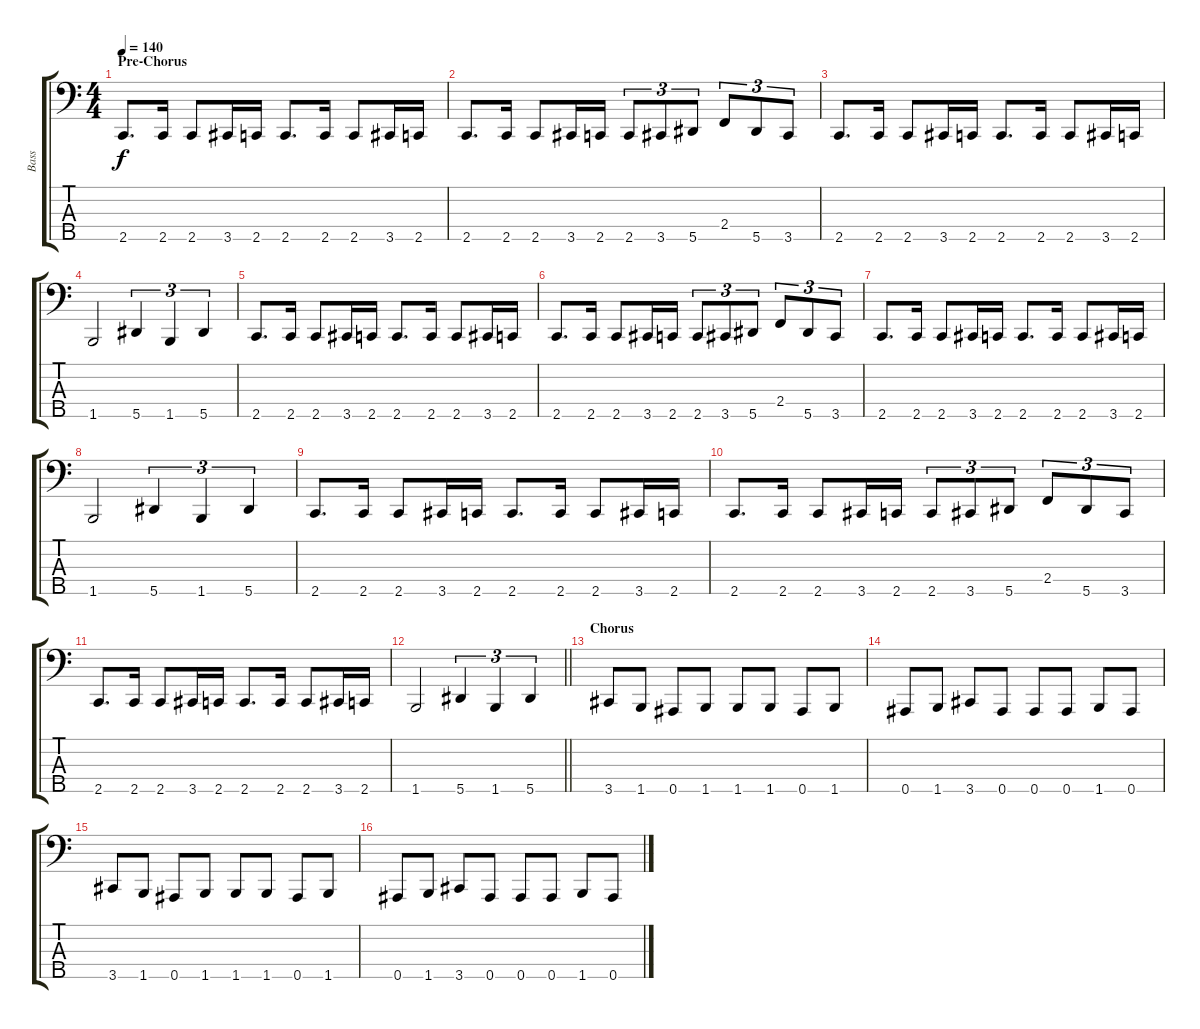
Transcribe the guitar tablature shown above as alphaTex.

\track ("Bass" "Bass") {instrument electricbassfinger}
\staff {score tabs}
\tuning (Gb2 Db2 Ab1 Eb1 Bb0) {hide}
\ts (4 4)
\section ("" "Pre-Chorus")
\tempo 140
\clef f4
\ks c
2.5.8{d dy f} 2.5.16 2.5.8 3.5.16 2.5.16 2.5.8{d} 2.5.16 2.5.8 3.5.16 2.5.16 |
2.5.8{d} 2.5.16 2.5.8 3.5.16 2.5.16 2.5.8{tu (3 2)} 3.5.8{tu (3 2)} 5.5.8{tu (3 2)} 2.4.8{tu (3 2)} 5.5.8{tu (3 2)} 3.5.8{tu (3 2)} |
2.5.8{d} 2.5.16 2.5.8 3.5.16 2.5.16 2.5.8{d} 2.5.16 2.5.8 3.5.16 2.5.16 |
1.5.2 5.5.4{tu (3 2)} 1.5.4{tu (3 2)} 5.5.4{tu (3 2)} |
2.5.8{d} 2.5.16 2.5.8 3.5.16 2.5.16 2.5.8{d} 2.5.16 2.5.8 3.5.16 2.5.16 |
2.5.8{d} 2.5.16 2.5.8 3.5.16 2.5.16 2.5.8{tu (3 2)} 3.5.8{tu (3 2)} 5.5.8{tu (3 2)} 2.4.8{tu (3 2)} 5.5.8{tu (3 2)} 3.5.8{tu (3 2)} |
2.5.8{d} 2.5.16 2.5.8 3.5.16 2.5.16 2.5.8{d} 2.5.16 2.5.8 3.5.16 2.5.16 |
1.5.2 5.5.4{tu (3 2)} 1.5.4{tu (3 2)} 5.5.4{tu (3 2)} |
2.5.8{d} 2.5.16 2.5.8 3.5.16 2.5.16 2.5.8{d} 2.5.16 2.5.8 3.5.16 2.5.16 |
2.5.8{d} 2.5.16 2.5.8 3.5.16 2.5.16 2.5.8{tu (3 2)} 3.5.8{tu (3 2)} 5.5.8{tu (3 2)} 2.4.8{tu (3 2)} 5.5.8{tu (3 2)} 3.5.8{tu (3 2)} |
2.5.8{d} 2.5.16 2.5.8 3.5.16 2.5.16 2.5.8{d} 2.5.16 2.5.8 3.5.16 2.5.16 |
\barLineRight lightlight
1.5.2 5.5.4{tu (3 2)} 1.5.4{tu (3 2)} 5.5.4{tu (3 2)} |
\section ("" "Chorus")
3.5.8 1.5.8 0.5.8 1.5.8 1.5.8 1.5.8 0.5.8 1.5.8 |
0.5.8 1.5.8 3.5.8 0.5.8 0.5.8 0.5.8 1.5.8 0.5.8 |
3.5.8 1.5.8 0.5.8 1.5.8 1.5.8 1.5.8 0.5.8 1.5.8 |
0.5.8 1.5.8 3.5.8 0.5.8 0.5.8 0.5.8 1.5.8 0.5.8
